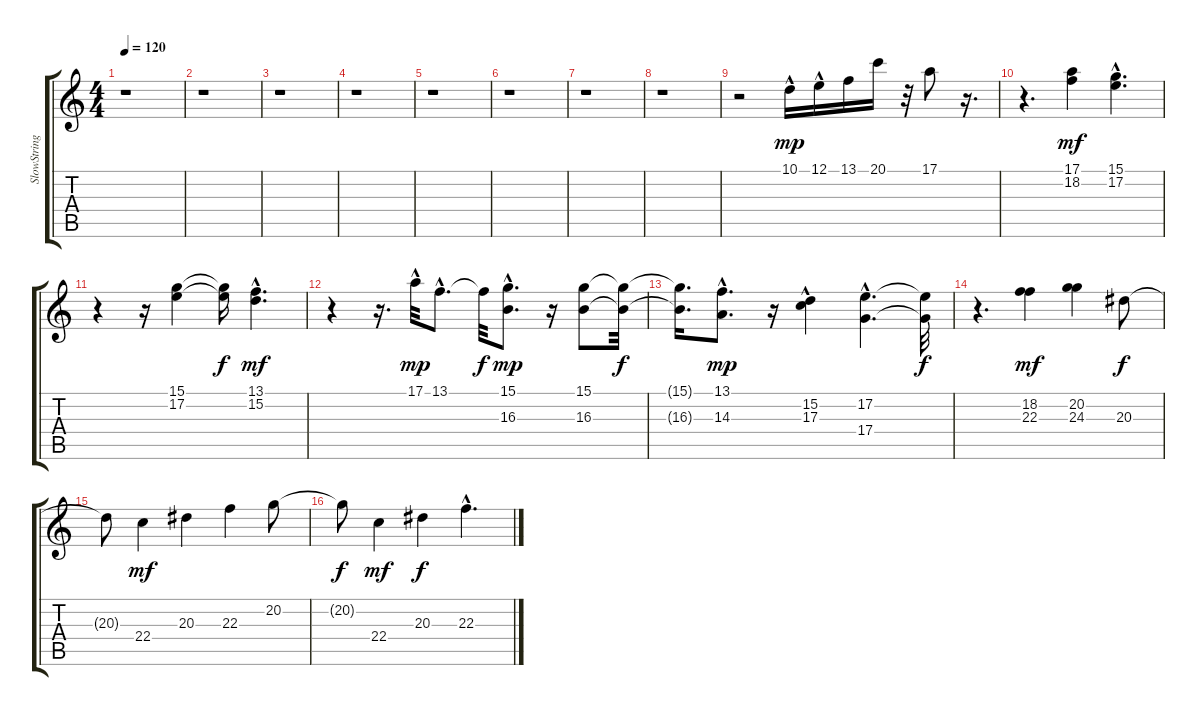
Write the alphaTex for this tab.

\track ("SlowString" "SlowString") {instrument stringensemble2}
\staff {score tabs}
\tuning (E4 B3 G3 D3 A2 E2) {hide}
\ts (4 4)
\tempo 120
\clef g2
\ks c
r.1{dy f} |
r.1 |
r.1 |
r.1 |
r.1 |
r.1 |
r.1 |
r.1 |
r.2 10.1{hac}.16{dy mp volume 11 instrument harmonica} 12.1{hac}.16 13.1.16 20.1.16 r.32 17.1.8 r.16{d} |
r.4{d} (17.1 18.2).4{dy mf} (15.1{hac} 17.2{hac}).4{d} |
r.4 r.16 (15.1 17.2).4 (15.1{t} 17.2{t}).16{dy f} (13.1{hac} 15.2{hac}).4{d dy mf} |
r.4 r.16{d} 17.1{hac}.32{dy mp} 13.1{hac}.8{d} 13.1{t}.32{dy f} (15.1{hac} 16.3{hac}).8{d dy mp} r.16 (15.1 16.3).8 (15.1{t} 16.3{t}).32{dy f} |
(15.1{t} 16.3{t}).16{d} (13.1{hac} 14.3{hac}).8{d dy mp} r.16 (15.2{hac} 17.3).4 (17.2{hac} 17.4{hac}).4{d} (17.2{t} 17.4{t}).32{dy f} |
r.4{d} (18.2 22.3).4{dy mf} (20.2 24.3).4 20.3.8{dy f} |
20.3{t}.8 22.4.4{dy mf} 20.3.4 22.3.4 20.2.8 |
20.2{t}.8{dy f} 22.4.4{dy mf} 20.3.4{dy f} 22.3{hac}.4{d}
